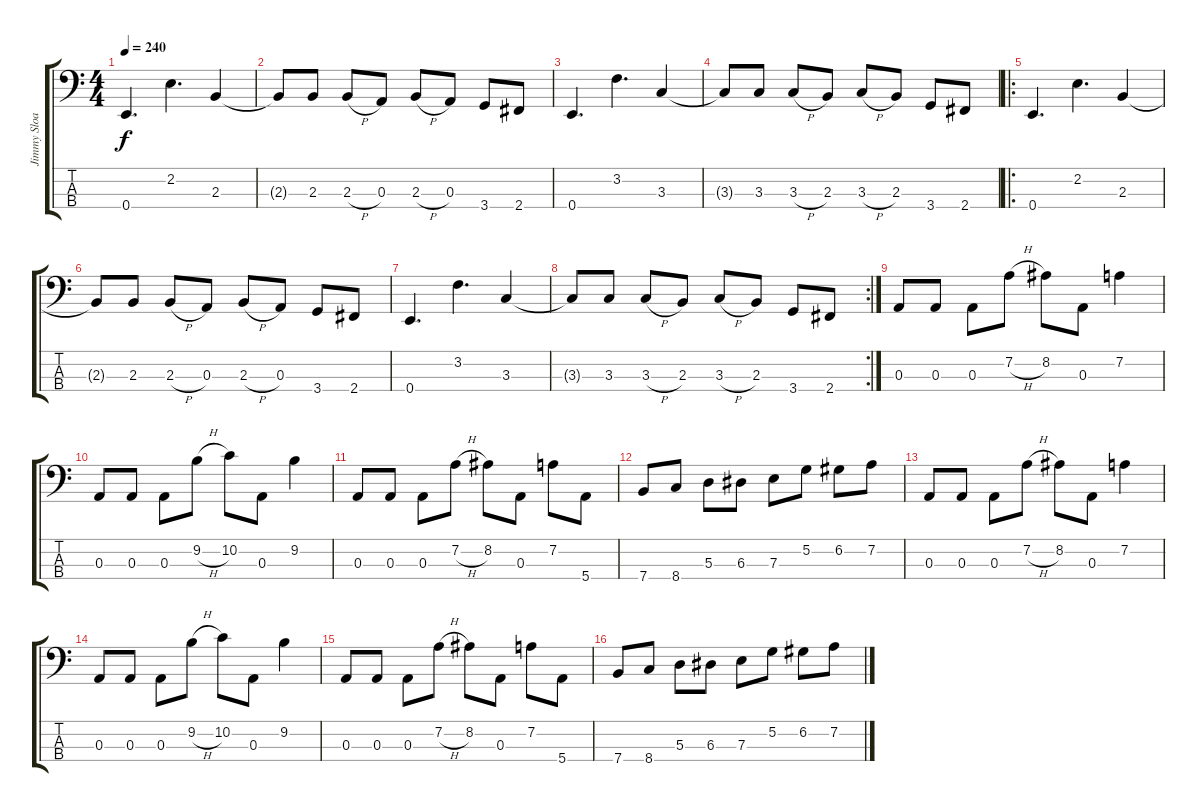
\track ("Jimmy Sloas" "Jimmy Sloa") {instrument electricbasspick}
\staff {score tabs}
\tuning (G2 D2 A1 E1) {hide}
\ts (4 4)
\tempo 240
\clef f4
\ks c
0.4.4{d dy f} 2.2.4{d} 2.3.4 |
2.3{t}.8 2.3.8 2.3{h}.8 0.3.8 2.3{h}.8 0.3.8 3.4.8 2.4.8 |
0.4.4{d} 3.2.4{d} 3.3.4 |
3.3{t}.8 3.3.8 3.3{h}.8 2.3.8 3.3{h}.8 2.3.8 3.4.8 2.4.8 |
\ro
0.4.4{d} 2.2.4{d} 2.3.4 |
2.3{t}.8 2.3.8 2.3{h}.8 0.3.8 2.3{h}.8 0.3.8 3.4.8 2.4.8 |
0.4.4{d} 3.2.4{d} 3.3.4 |
\rc 2
3.3{t}.8 3.3.8 3.3{h}.8 2.3.8 3.3{h}.8 2.3.8 3.4.8 2.4.8 |
0.3.8 0.3.8 0.3.8 7.2{h}.8 8.2.8 0.3.8 7.2.4 |
0.3.8 0.3.8 0.3.8 9.2{h}.8 10.2.8 0.3.8 9.2.4 |
0.3.8 0.3.8 0.3.8 7.2{h}.8 8.2.8 0.3.8 7.2.8 5.4.8 |
7.4.8 8.4.8 5.3.8 6.3.8 7.3.8 5.2.8 6.2.8 7.2.8 |
0.3.8 0.3.8 0.3.8 7.2{h}.8 8.2.8 0.3.8 7.2.4 |
0.3.8 0.3.8 0.3.8 9.2{h}.8 10.2.8 0.3.8 9.2.4 |
0.3.8 0.3.8 0.3.8 7.2{h}.8 8.2.8 0.3.8 7.2.8 5.4.8 |
7.4.8 8.4.8 5.3.8 6.3.8 7.3.8 5.2.8 6.2.8 7.2.8
